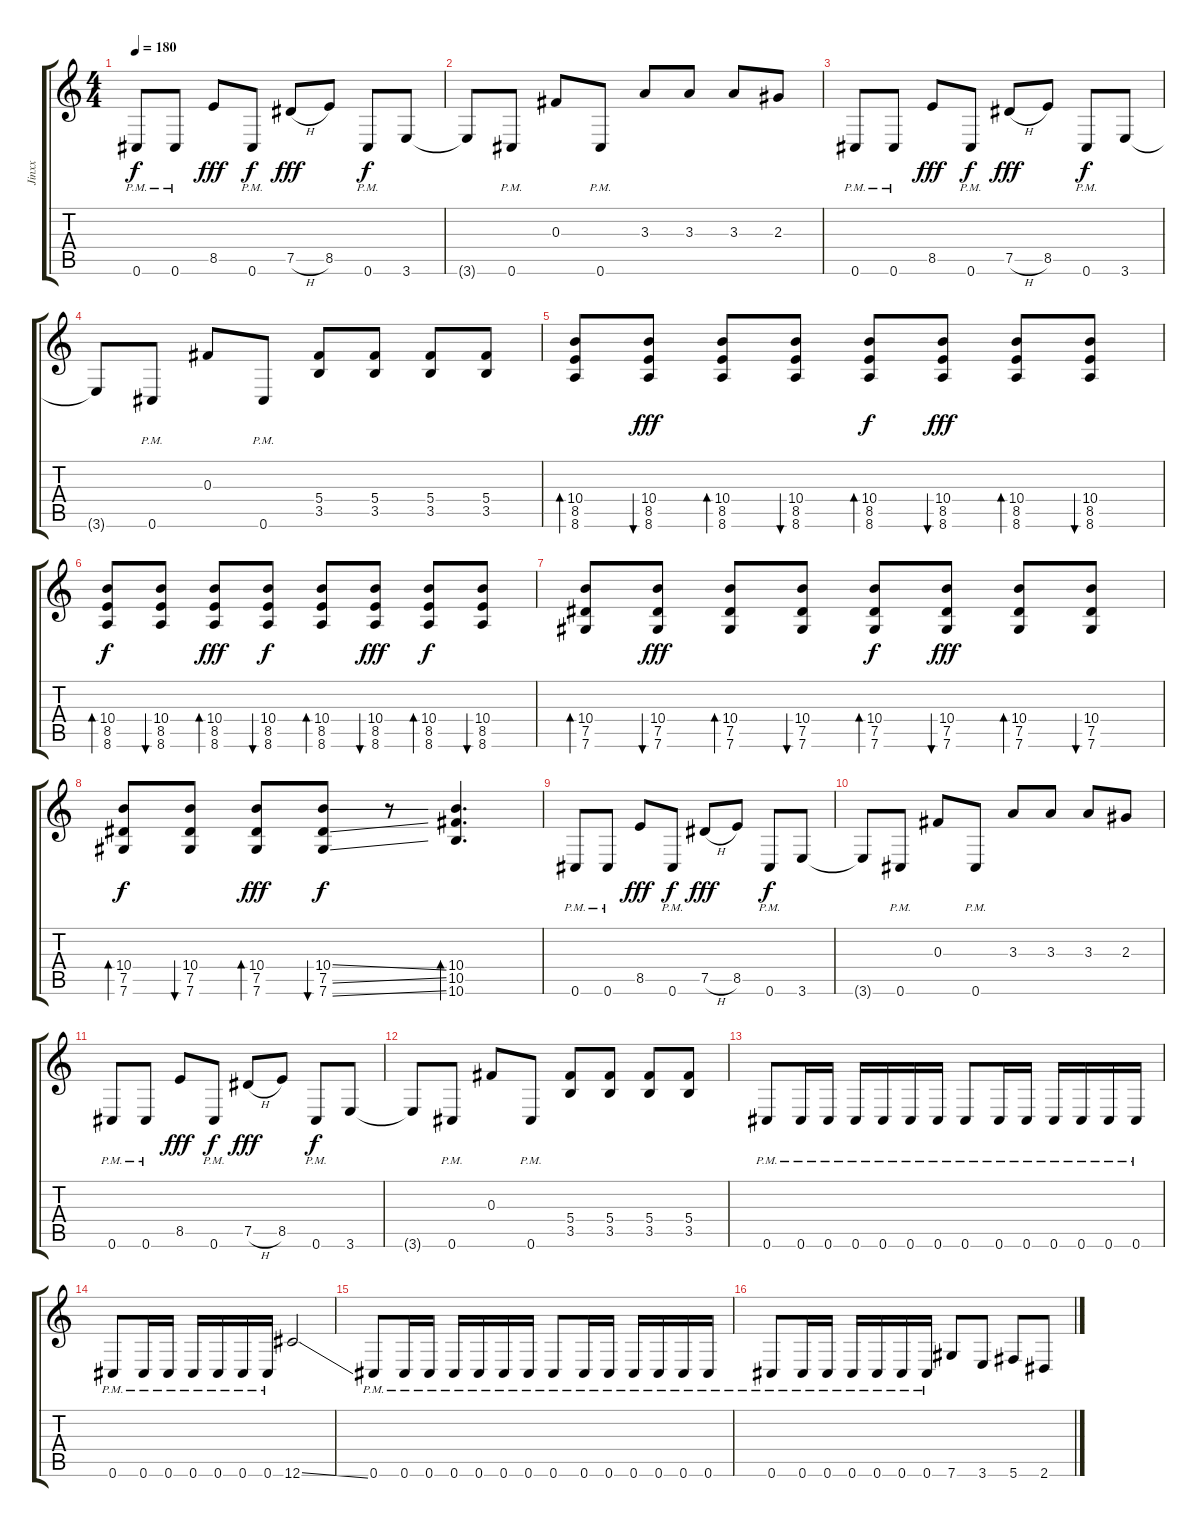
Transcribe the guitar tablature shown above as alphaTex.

\track ("Jinxx" "Jinxx") {instrument distortionguitar}
\staff {score tabs}
\tuning (Eb4 Bb3 Gb3 Db3 Ab2 Db2) {hide}
\ts (4 4)
\tempo 180
\clef g2
\ks c
0.6{pm}.8{dy f} 0.6{pm}.8 8.5.8{dy fff} 0.6{pm}.8{dy f} 7.5{h}.8{dy fff} 8.5.8 0.6{pm}.8{dy f} 3.6.8 |
3.6{t}.8 0.6{pm}.8 0.3.8 0.6{pm}.8 3.3.8 3.3.8 3.3.8 2.3.8 |
0.6{pm}.8 0.6{pm}.8 8.5.8{dy fff} 0.6{pm}.8{dy f} 7.5{h}.8{dy fff} 8.5.8 0.6{pm}.8{dy f} 3.6.8 |
3.6{t}.8 0.6{pm}.8 0.3.8 0.6{pm}.8 (5.4 3.5).8 (5.4 3.5).8 (5.4 3.5).8 (5.4 3.5).8 |
(10.4 8.5 8.6).8{bd 60} (10.4 8.5 8.6).8{bu 60 dy fff} (10.4 8.5 8.6).8{bd 60} (10.4 8.5 8.6).8{bu 60} (10.4 8.5 8.6).8{bd 60 dy f} (10.4 8.5 8.6).8{bu 60 dy fff} (10.4 8.5 8.6).8{bd 60} (10.4 8.5 8.6).8{bu 60} |
(10.4 8.5 8.6).8{bd 60 dy f} (10.4 8.5 8.6).8{bu 60} (10.4 8.5 8.6).8{bd 60 dy fff} (10.4 8.5 8.6).8{bu 60 dy f} (10.4 8.5 8.6).8{bd 60} (10.4 8.5 8.6).8{bu 60 dy fff} (10.4 8.5 8.6).8{bd 60 dy f} (10.4 8.5 8.6).8{bu 60} |
(10.4 7.5 7.6).8{bd 60} (10.4 7.5 7.6).8{bu 60 dy fff} (10.4 7.5 7.6).8{bd 60} (10.4 7.5 7.6).8{bu 60} (10.4 7.5 7.6).8{bd 60 dy f} (10.4 7.5 7.6).8{bu 60 dy fff} (10.4 7.5 7.6).8{bd 60} (10.4 7.5 7.6).8{bu 60} |
(10.4 7.5 7.6).8{bd 60 dy f} (10.4 7.5 7.6).8{bu 60} (10.4 7.5 7.6).8{bd 60 dy fff} (10.4{ss} 7.5{ss} 7.6{ss}).8{bu 60 dy f} r.8 (10.4 10.5 10.6).4{d bd 60} |
0.6{pm}.8 0.6{pm}.8 8.5.8{dy fff} 0.6{pm}.8{dy f} 7.5{h}.8{dy fff} 8.5.8 0.6{pm}.8{dy f} 3.6.8 |
3.6{t}.8 0.6{pm}.8 0.3.8 0.6{pm}.8 3.3.8 3.3.8 3.3.8 2.3.8 |
0.6{pm}.8 0.6{pm}.8 8.5.8{dy fff} 0.6{pm}.8{dy f} 7.5{h}.8{dy fff} 8.5.8 0.6{pm}.8{dy f} 3.6.8 |
3.6{t}.8 0.6{pm}.8 0.3.8 0.6{pm}.8 (5.4 3.5).8 (5.4 3.5).8 (5.4 3.5).8 (5.4 3.5).8 |
0.6{pm}.8 0.6{pm}.16 0.6{pm}.16 0.6{pm}.16 0.6{pm}.16 0.6{pm}.16 0.6{pm}.16 0.6{pm}.8 0.6{pm}.16 0.6{pm}.16 0.6{pm}.16 0.6{pm}.16 0.6{pm}.16 0.6{pm}.16 |
0.6{pm}.8 0.6{pm}.16 0.6{pm}.16 0.6{pm}.16 0.6{pm}.16 0.6{pm}.16 0.6{pm}.16 12.6{ss}.2 |
0.6{pm}.8 0.6{pm}.16 0.6{pm}.16 0.6{pm}.16 0.6{pm}.16 0.6{pm}.16 0.6{pm}.16 0.6{pm}.8 0.6{pm}.16 0.6{pm}.16 0.6{pm}.16 0.6{pm}.16 0.6{pm}.16 0.6{pm}.16 |
0.6{pm}.8 0.6{pm}.16 0.6{pm}.16 0.6{pm}.16 0.6{pm}.16 0.6{pm}.16 0.6{pm}.16 7.6.8 3.6.8 5.6.8 2.6.8
